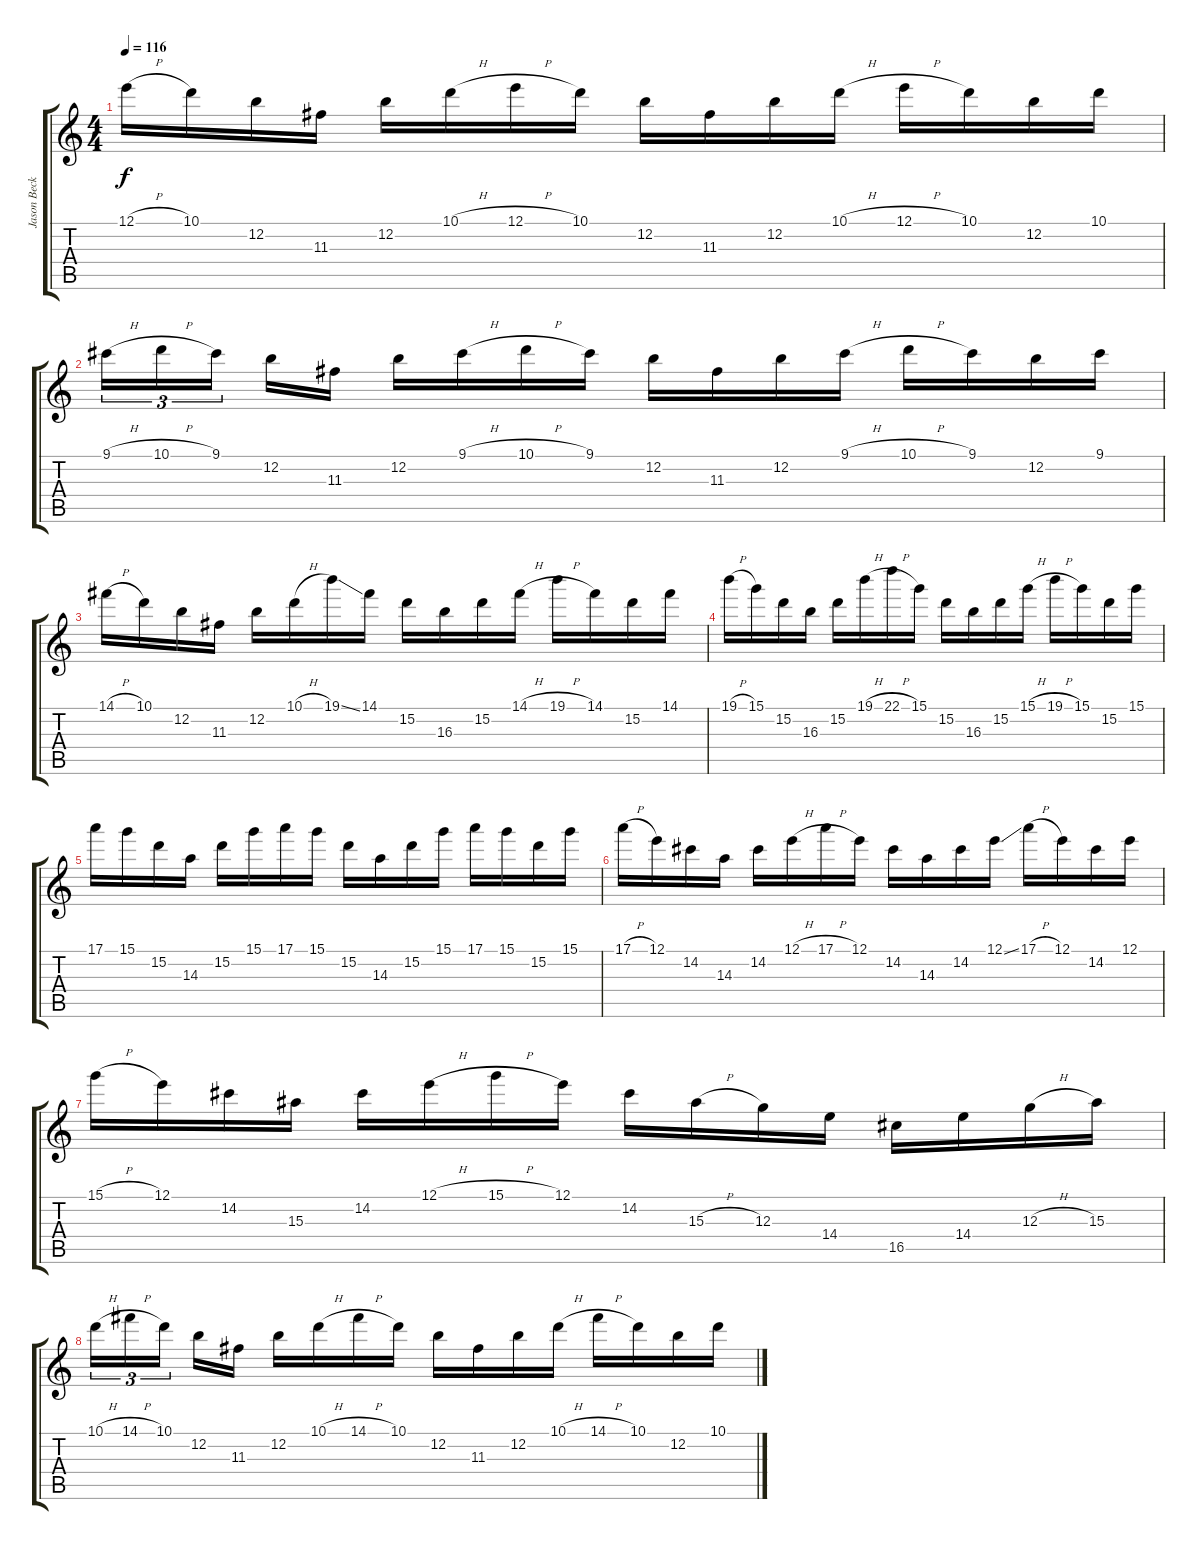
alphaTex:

\track ("Jason Becker" "Jason Beck") {instrument overdrivenguitar}
\staff {score tabs}
\tuning (E4 B3 G3 D3 A2 E2) {hide}
\ts (4 4)
\tempo 116
\clef g2
\ks c
12.1{h}.16{dy f} 10.1.16 12.2.16 11.3.16 12.2.16 10.1{h}.16 12.1{h}.16 10.1.16 12.2.16 11.3.16 12.2.16 10.1{h}.16 12.1{h}.16 10.1.16 12.2.16 10.1.16 |
9.1{h}.16{tu (3 2)} 10.1{h}.16{tu (3 2)} 9.1.16{tu (3 2)} 12.2.16 11.3.16 12.2.16 9.1{h}.16 10.1{h}.16 9.1.16 12.2.16 11.3.16 12.2.16 9.1{h}.16 10.1{h}.16 9.1.16 12.2.16 9.1.16 |
14.1{h}.16 10.1.16 12.2.16 11.3.16 12.2.16 10.1{h}.16 19.1{ss}.16 14.1.16 15.2.16 16.3.16 15.2.16 14.1{h}.16 19.1{h}.16 14.1.16 15.2.16 14.1.16 |
19.1{h}.16 15.1.16 15.2.16 16.3.16 15.2.16 19.1{h}.16 22.1{h}.16 15.1.16 15.2.16 16.3.16 15.2.16 15.1{h}.16 19.1{h}.16 15.1.16 15.2.16 15.1.16 |
17.1.16 15.1.16 15.2.16 14.3.16 15.2.16 15.1.16 17.1.16 15.1.16 15.2.16 14.3.16 15.2.16 15.1.16 17.1.16 15.1.16 15.2.16 15.1.16 |
17.1{h}.16 12.1.16 14.2.16 14.3.16 14.2.16 12.1{h}.16 17.1{h}.16 12.1.16 14.2.16 14.3.16 14.2.16 12.1{ss}.16 17.1{h}.16 12.1.16 14.2.16 12.1.16 |
15.1{h}.16 12.1.16 14.2.16 15.3.16 14.2.16 12.1{h}.16 15.1{h}.16 12.1.16 14.2.16 15.3{h}.16 12.3.16 14.4.16 16.5.16 14.4.16 12.3{h}.16 15.3.16 |
10.1{h}.16{tu (3 2)} 14.1{h}.16{tu (3 2)} 10.1.16{tu (3 2)} 12.2.16 11.3.16 12.2.16 10.1{h}.16 14.1{h}.16 10.1.16 12.2.16 11.3.16 12.2.16 10.1{h}.16 14.1{h}.16 10.1.16 12.2.16 10.1.16
